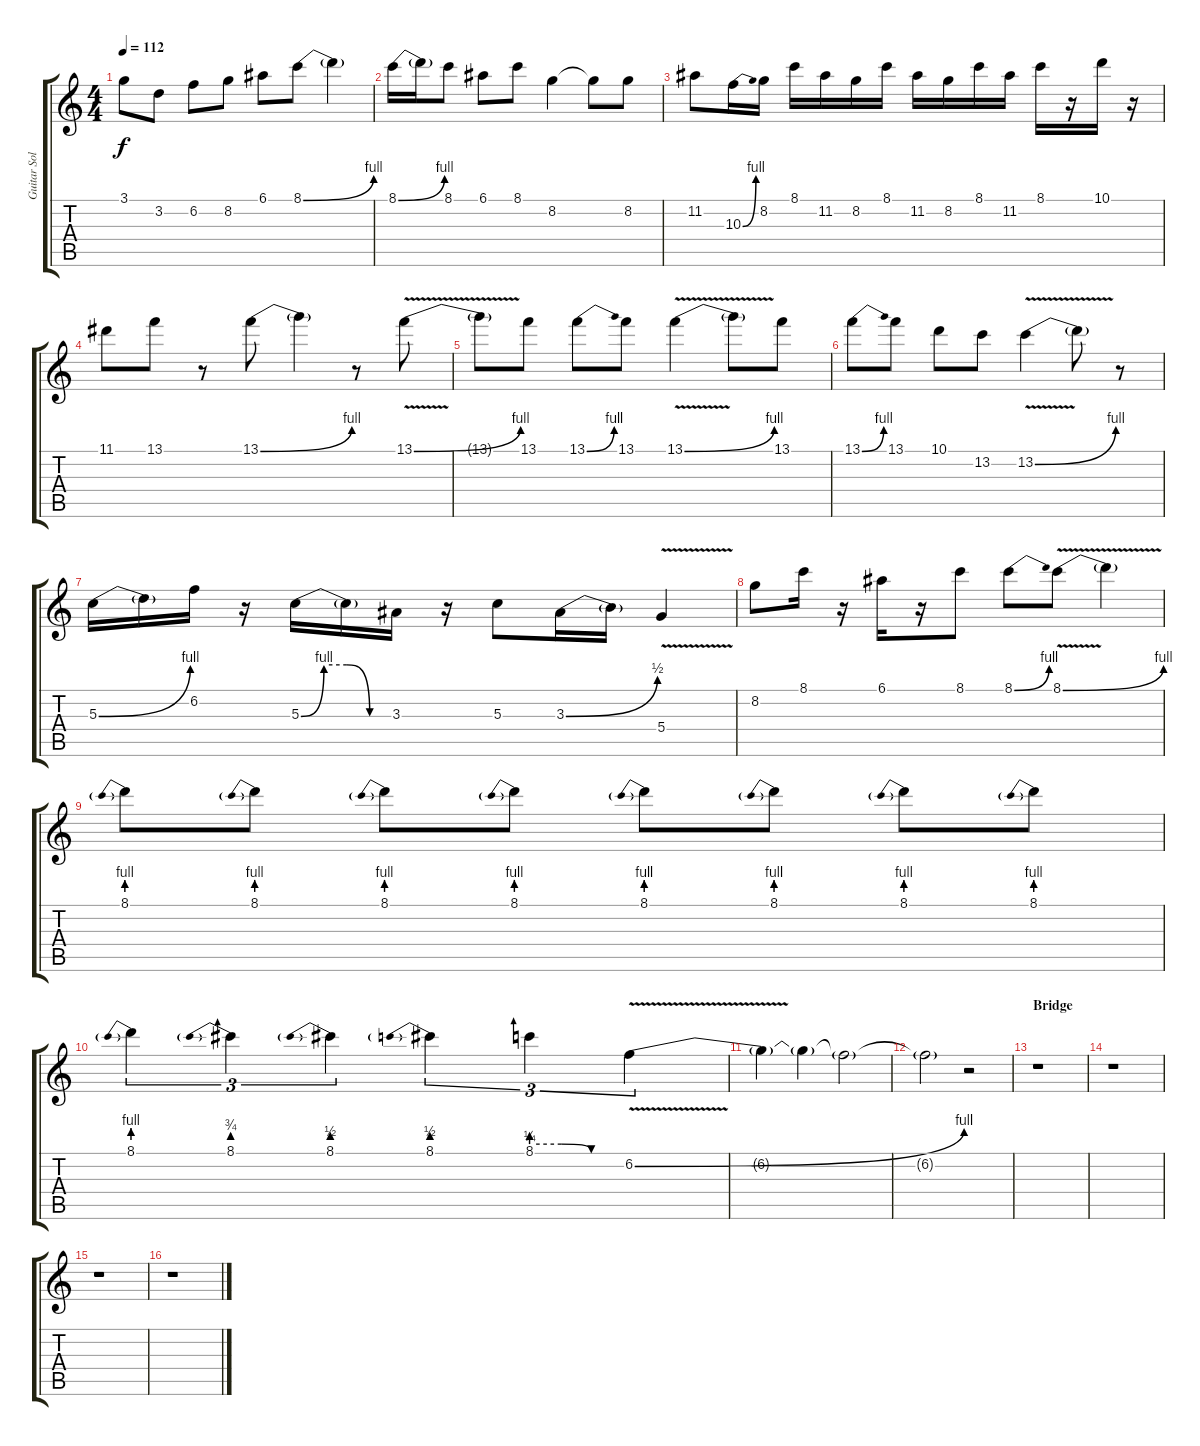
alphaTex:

\track ("Guitar Solo (Overdub)" "Guitar Sol") {instrument overdrivenguitar}
\staff {score tabs}
\tuning (E4 B3 G3 D3 A2 E2) {hide}
\ts (4 4)
\tempo 112
\clef g2
\ks c
3.1.8{dy f} 3.2.8 6.2.8 8.2.8 6.1.8 8.1{be (bend 0 0 60 4)}.8 8.1{t}.4 |
8.1{be (bend 0 0 60 4)}.16 8.1{t}.16 8.1.8 6.1.8 8.1.8 8.2.4 8.2{t}.8 8.2.8 |
11.2.8 10.3{be (bend 0 0 60 4)}.16 8.2.16 8.1.16 11.2.16 8.2.16 8.1.16 11.2.16 8.2.16 8.1.16 11.2.16 8.1.16 r.16 10.1.16 r.16 |
11.1.8 13.1.8 r.8 13.1{be (bend 0 0 60 4)}.8 13.1{t}.4 r.8 13.1{be (bend 0 0 60 4) v}.8 |
13.1{t}.8 13.1.8 13.1{be (bend 0 0 60 4)}.8 13.1.8 13.1{be (bend 0 0 60 4) v}.4 13.1{t}.8 13.1.8 |
13.1{be (bend 0 0 60 4)}.8 13.1.8 10.1.8 13.2.8 13.2{be (bend 0 0 60 4) v}.4 13.2{t}.8 r.8 |
5.3{be (bend 0 0 60 4)}.16 5.3{t}.16 6.2.16 r.16 5.3{be (custom 0 0 15 4 30 4 45 0 60 0)}.16 5.3{t}.16 3.3.16 r.16 5.3.8 3.3{be (bend 0 0 60 2)}.16 3.3{t}.16 5.4{v}.4 |
8.2.8 8.1.16 r.16 6.1.16 r.16 8.1.8 8.1{be (bend 0 0 60 4)}.8 8.1{be (bend 0 0 60 4) v}.8 8.1{t}.4 |
8.1{be (prebend 0 4 60 4)}.8 8.1{be (prebend 0 4 60 4)}.8 8.1{be (prebend 0 4 60 4)}.8 8.1{be (prebend 0 4 60 4)}.8 8.1{be (prebend 0 4 60 4)}.8 8.1{be (prebend 0 4 60 4)}.8 8.1{be (prebend 0 4 60 4)}.8 8.1{be (prebend 0 4 60 4)}.8 |
8.1{be (prebend 0 4 60 4)}.4{tu (3 2)} 8.1{be (prebend 0 3 60 3)}.4{tu (3 2)} 8.1{be (prebend 0 2 60 2)}.4{tu (3 2)} 8.1{be (prebend 0 2 60 2)}.4{tu (3 2)} 8.1{be (custom 0 1 20 1 40 0 60 0)}.4{tu (3 2)} 6.2{be (bend 0 0 60 4) v}.4{tu (3 2)} |
6.2{t}.4 6.2{t}.4 6.2{t}.2 |
6.2{t}.2 r.2 |
\section ("" "Bridge")
r.1 |
r.1 |
r.1 |
r.1
